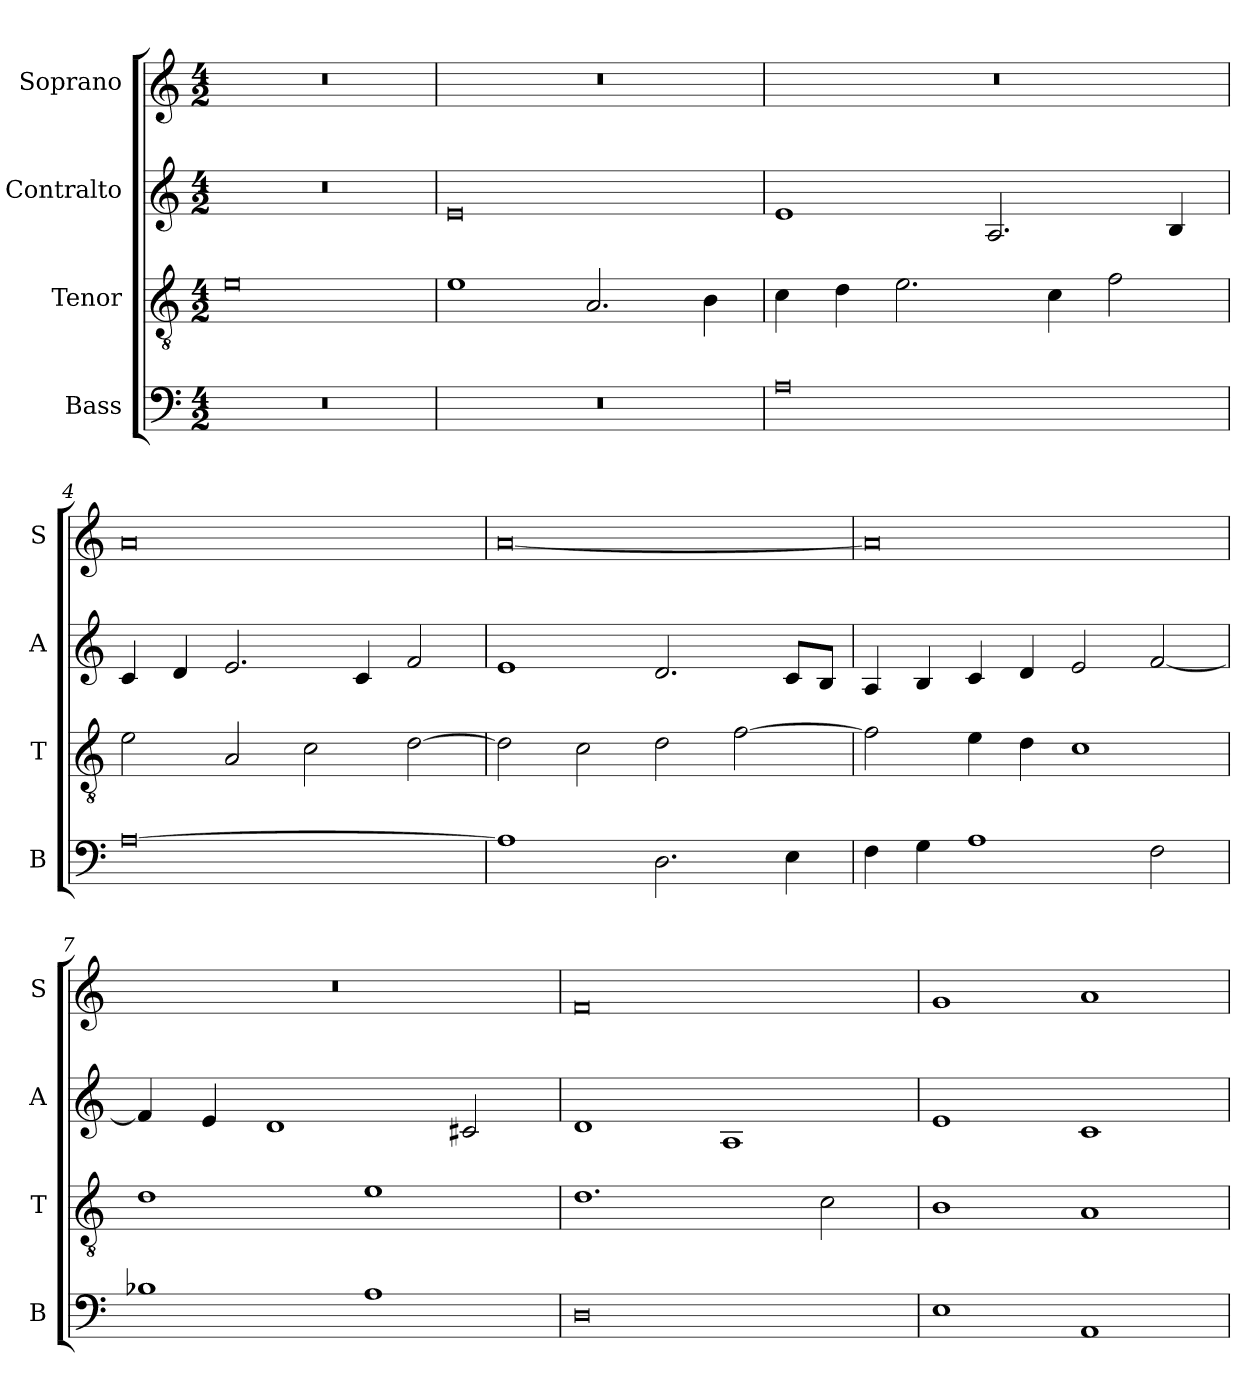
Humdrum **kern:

**kern	**kern	**kern	**kern
*part4	*part3	*part2	*part1
*staff4	*staff3	*staff2	*staff1
*I"Bass	*I"Tenor	*I"Contralto	*I"Soprano
*I'B	*I'T	*I'A	*I'S
*clefF4	*clefGv2	*clefG2	*clefG2
*k[]	*k[]	*k[]	*k[]
*E:phr	*E:phr	*E:phr	*E:phr
*M4/2	*M4/2	*M4/2	*M4/2
=1	=1	=1	=1
0r	0e	0r	0r
=2	=2	=2	=2
0r	1e	0e	0r
.	2.A	.	.
.	4B	.	.
=3	=3	=3	=3
0A	4c	1e	0r
.	4d	.	.
.	2.e	.	.
.	.	2.A	.
.	4c	.	.
.	2f	.	.
.	.	4B	.
=4	=4	=4	=4
[0A	2e	4c	0a
.	.	4d	.
.	2A	2.e	.
.	2c	.	.
.	.	4c	.
.	[2d	2f	.
=5	=5	=5	=5
1A]	2d]	1e	[0a
.	2c	.	.
2.D	2d	2.d	.
.	[2f	.	.
4E	.	8c/L	.
.	.	8B/J	.
=6	=6	=6	=6
4F	2f]	4A	0a]
4G	.	4B	.
1A	4e	4c	.
.	4d	4d	.
.	1c	2e	.
2F	.	[2f	.
=7	=7	=7	=7
1B-X	1d	4f]	0r
.	.	4e	.
.	.	1d	.
1A	1e	.	.
.	.	2c#X	.
=8	=8	=8	=8
0D	1.d	1d	0f
.	.	1A	.
.	2c	.	.
=9	=9	=9	=9
1E	1B	1e	1g
1AA	1A	1c	1a
=	=	=	=
*-	*-	*-	*-
